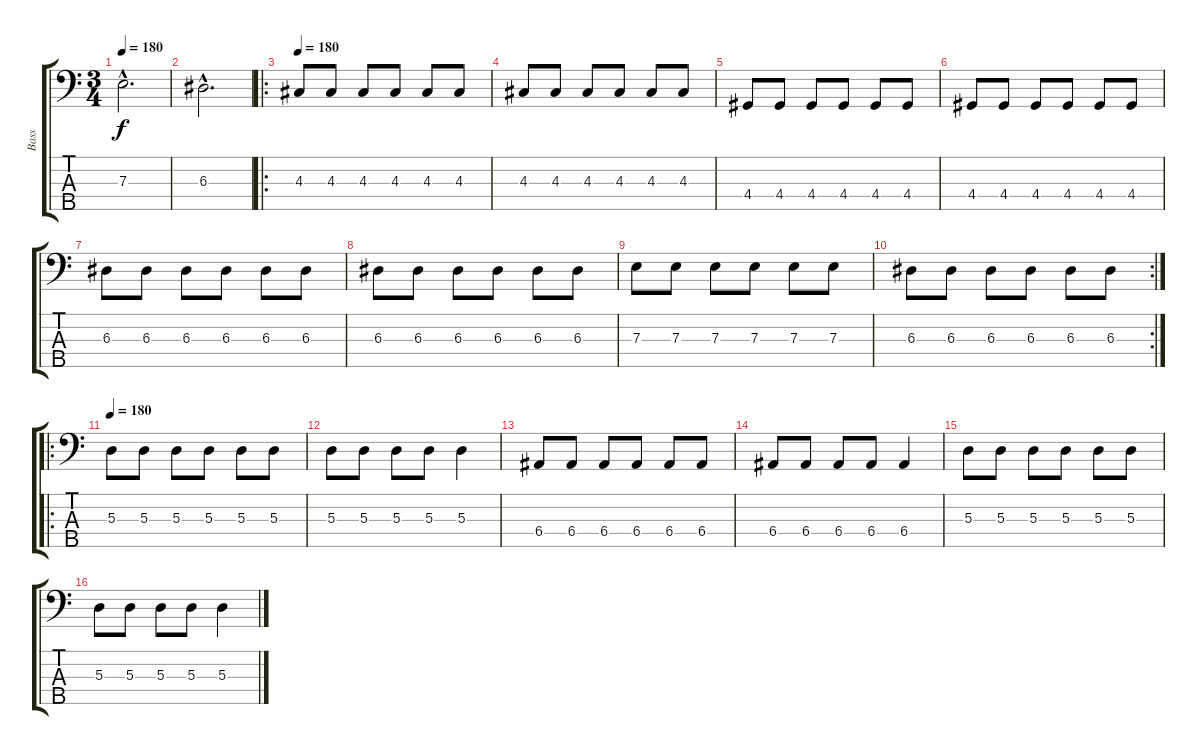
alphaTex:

\track ("Bass" "Bass") {instrument electricbassfinger}
\staff {score tabs}
\tuning (G2 D2 A1 E1 B0) {hide}
\ts (3 4)
\tempo 180
\clef f4
\ks c
7.3{hac}.2{d dy f} |
6.3{hac}.2{d} |
\ro
\tempo 180
4.3.8 4.3.8 4.3.8 4.3.8 4.3.8 4.3.8 |
4.3.8 4.3.8 4.3.8 4.3.8 4.3.8 4.3.8 |
4.4.8 4.4.8 4.4.8 4.4.8 4.4.8 4.4.8 |
4.4.8 4.4.8 4.4.8 4.4.8 4.4.8 4.4.8 |
6.3.8 6.3.8 6.3.8 6.3.8 6.3.8 6.3.8 |
6.3.8 6.3.8 6.3.8 6.3.8 6.3.8 6.3.8 |
7.3.8 7.3.8 7.3.8 7.3.8 7.3.8 7.3.8 |
\rc 2
6.3.8 6.3.8 6.3.8 6.3.8 6.3.8 6.3.8 |
\ro
\tempo 180
5.3.8 5.3.8 5.3.8 5.3.8 5.3.8 5.3.8 |
5.3.8 5.3.8 5.3.8 5.3.8 5.3.4 |
6.4.8 6.4.8 6.4.8 6.4.8 6.4.8 6.4.8 |
6.4.8 6.4.8 6.4.8 6.4.8 6.4.4 |
5.3.8 5.3.8 5.3.8 5.3.8 5.3.8 5.3.8 |
5.3.8 5.3.8 5.3.8 5.3.8 5.3.4
